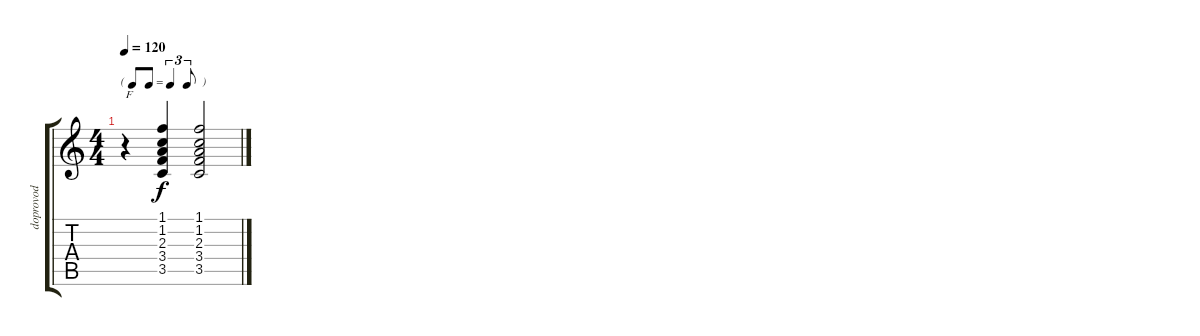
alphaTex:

\track ("doprovod" "doprovod") {instrument acousticguitarsteel}
\staff {score tabs}
\tuning (E4 B3 G3 D3 A2 E2) {hide}
\ts (4 4)
\tf triplet8th
\tempo 120
\clef g2
\ks c
r.4{txt "F" dy f} (1.1 1.2 2.3 3.4 3.5).4 (1.1 1.2 2.3 3.4 3.5).2
